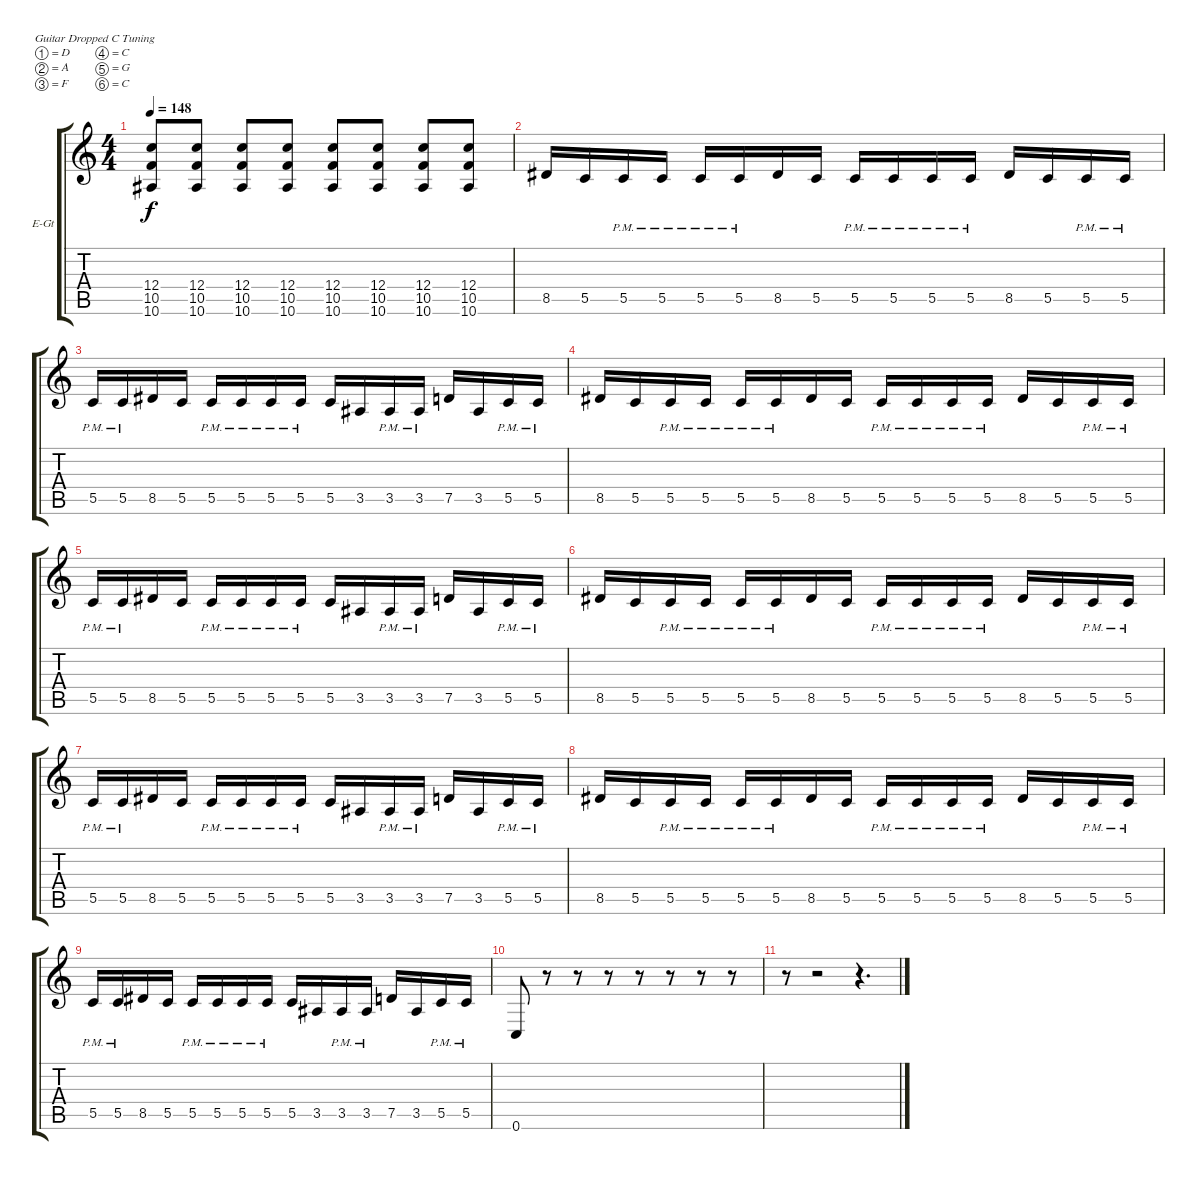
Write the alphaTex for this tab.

\bracketExtendMode groupsimilarinstruments
\firstSystemTrackNameOrientation horizontal
\otherSystemsTrackNameOrientation horizontal
\track ("Rhythmic Guitar" "E-Gt") {instrument distortionguitar}
\staff {score tabs}
\tuning (D4 A3 F3 C3 G2 C2)
\ts (4 4)
\tempo 148
\clef g2
\ks c
(12.4 10.5 10.6).8{dy f} (12.4 10.5 10.6).8 (12.4 10.5 10.6).8 (12.4 10.5 10.6).8 (12.4 10.5 10.6).8 (12.4 10.5 10.6).8 (12.4 10.5 10.6).8 (12.4 10.5 10.6).8 |
8.5.16 5.5.16 5.5{pm}.16 5.5{pm}.16 5.5{pm}.16 5.5{pm}.16 8.5.16 5.5.16 5.5{pm}.16 5.5{pm}.16 5.5{pm}.16 5.5{pm}.16 8.5.16 5.5.16 5.5{pm}.16 5.5{pm}.16 |
5.5{pm}.16 5.5{pm}.16 8.5.16 5.5.16 5.5{pm}.16 5.5{pm}.16 5.5{pm}.16 5.5{pm}.16 5.5.16 3.5.16 3.5{pm}.16 3.5{pm}.16 7.5.16 3.5.16 5.5{pm}.16 5.5{pm}.16 |
8.5.16 5.5.16 5.5{pm}.16 5.5{pm}.16 5.5{pm}.16 5.5{pm}.16 8.5.16 5.5.16 5.5{pm}.16 5.5{pm}.16 5.5{pm}.16 5.5{pm}.16 8.5.16 5.5.16 5.5{pm}.16 5.5{pm}.16 |
5.5{pm}.16 5.5{pm}.16 8.5.16 5.5.16 5.5{pm}.16 5.5{pm}.16 5.5{pm}.16 5.5{pm}.16 5.5.16 3.5.16 3.5{pm}.16 3.5{pm}.16 7.5.16 3.5.16 5.5{pm}.16 5.5{pm}.16 |
8.5.16 5.5.16 5.5{pm}.16 5.5{pm}.16 5.5{pm}.16 5.5{pm}.16 8.5.16 5.5.16 5.5{pm}.16 5.5{pm}.16 5.5{pm}.16 5.5{pm}.16 8.5.16 5.5.16 5.5{pm}.16 5.5{pm}.16 |
5.5{pm}.16 5.5{pm}.16 8.5.16 5.5.16 5.5{pm}.16 5.5{pm}.16 5.5{pm}.16 5.5{pm}.16 5.5.16 3.5.16 3.5{pm}.16 3.5{pm}.16 7.5.16 3.5.16 5.5{pm}.16 5.5{pm}.16 |
8.5.16 5.5.16 5.5{pm}.16 5.5{pm}.16 5.5{pm}.16 5.5{pm}.16 8.5.16 5.5.16 5.5{pm}.16 5.5{pm}.16 5.5{pm}.16 5.5{pm}.16 8.5.16 5.5.16 5.5{pm}.16 5.5{pm}.16 |
5.5{pm}.16 5.5{pm}.16 8.5.16 5.5.16 5.5{pm}.16 5.5{pm}.16 5.5{pm}.16 5.5{pm}.16 5.5.16 3.5.16 3.5{pm}.16 3.5{pm}.16 7.5.16 3.5.16 5.5{pm}.16 5.5{pm}.16 |
0.6.8 r.8 r.8 r.8 r.8 r.8 r.8 r.8 |
r.8 r.2 r.4{d}
